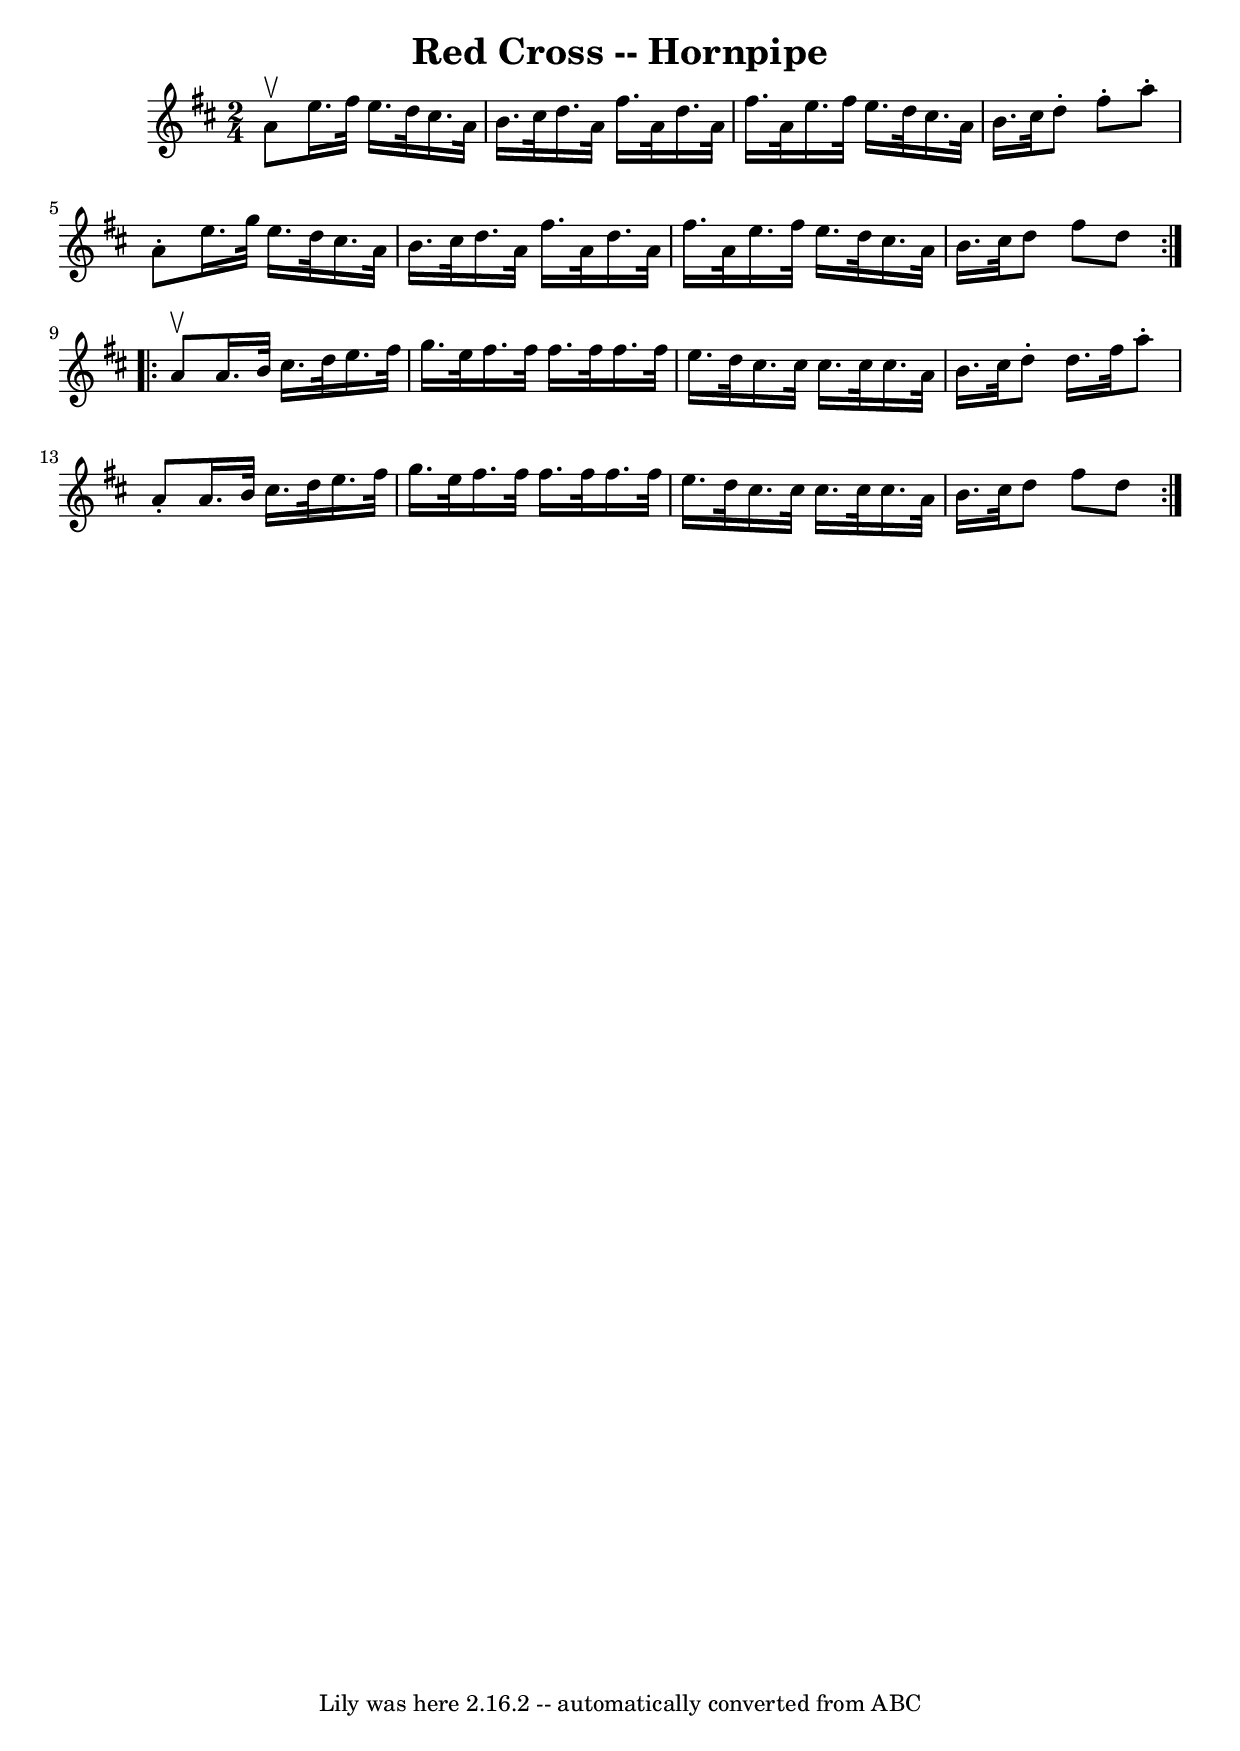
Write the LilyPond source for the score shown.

\version "2.16.2"
\include "Mammoth.ily"
\header {
  %% book = "Cole's 1000 Fiddle Tunes"
 crossRefNumber = "1"
 footnotes = ""
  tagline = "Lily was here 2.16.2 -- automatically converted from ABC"
  title = "Red Cross -- Hornpipe"

}
voicedefault =  {



  \repeat volta 2 {

    \time 2/4 
    \key d \major a'8^\upbow  |
 e''16. fis''32 e''16. d''32 cis''16. a'32 b'16. cis''32   |
 d''16. a'32 fis''16. a'32 d''16. a'32 fis''16. a'32   |
 e''16. fis''32 e''16. d''32 cis''16. a'32 b'16. cis''32   |
 d''8-. fis''8-. a''8-. a'8-.  |
 e''16. g''32 e''16. d''32 cis''16. a'32 b'16. cis''32   |
 d''16. a'32 fis''16. a'32 d''16. a'32 fis''16. a'32   |
 e''16. fis''32 e''16. d''32 cis''16. a'32 b'16. cis''32   |
    
 d''8 fis''8 d''8  
  }     
  \repeat volta 2 { a'8^\upbow  |
 a'16. b'32 cis''16. d''32 e''16. fis''32 g''16. e''32   |
    
 fis''16. fis''32 fis''16. fis''32 fis''16. fis''32 e''16. d''32   |
 cis''16. cis''32 cis''16. cis''32 cis''16. a'32 b'16. cis''32   |
 d''8-. d''16. fis''32 a''8-. a'8-.  |
 a'16. b'32 cis''16. d''32 e''16. fis''32 g''16. e''32   |
 fis''16. fis''32 fis''16. fis''32 fis''16. fis''32 e''16. d''32   |
 cis''16. cis''32 cis''16. cis''32 cis''16. a'32 b'16. cis''32   |
 d''8    
 fis''8 d''8  
  }   

}

\score{
  <<

    \context Staff="default"
    {
      \voicedefault 
      
    }

  >>
  \layout {
    
  }
  \midi {
  }

}
